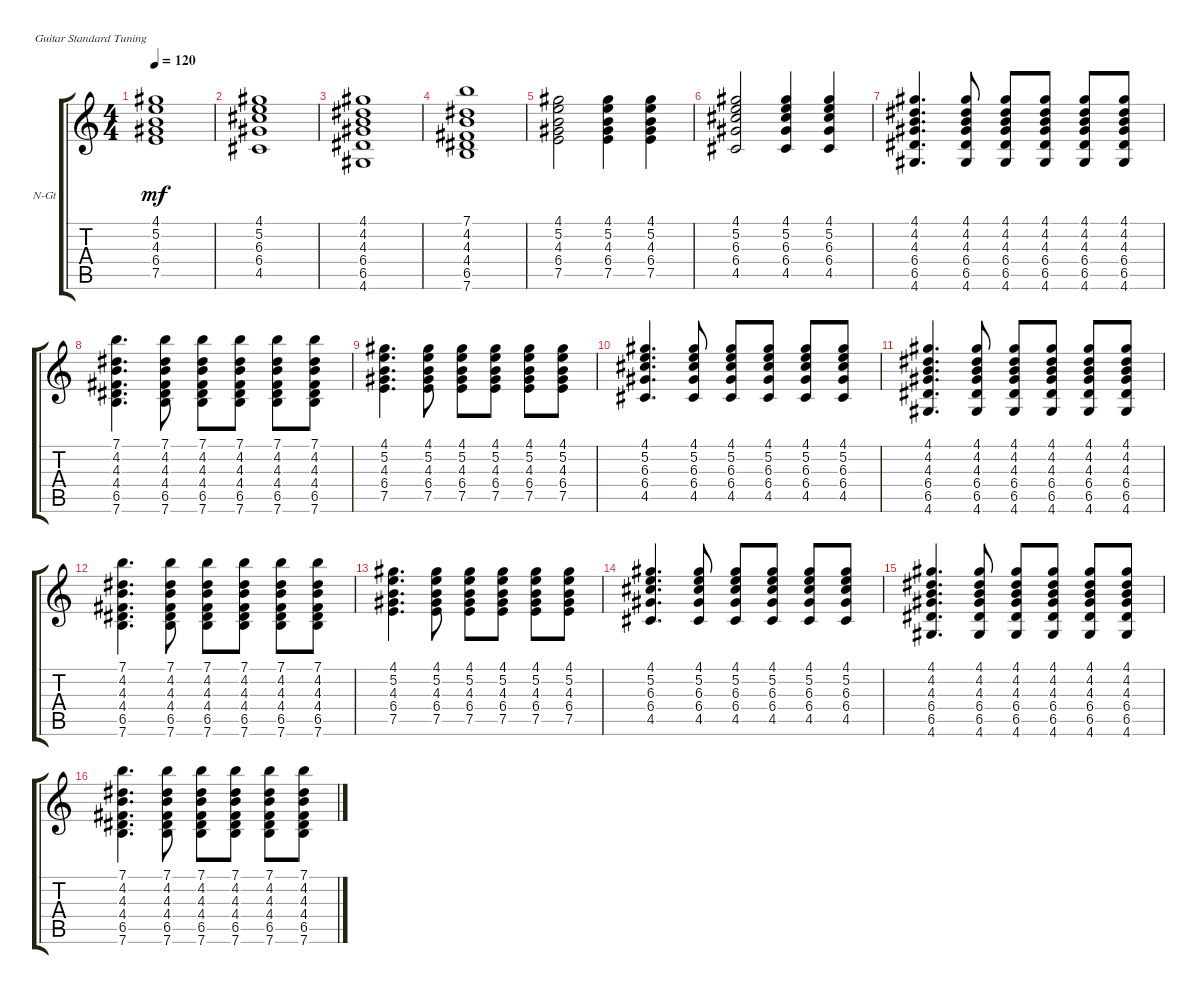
\defaultSystemsLayout 4
\bracketExtendMode groupsimilarinstruments
\firstSystemTrackNameOrientation horizontal
\otherSystemsTrackNameOrientation horizontal
\track ("Nylon Guitar" "N-Gt") {instrument acousticguitarnylon}
\staff {score tabs}
\tuning (E4 B3 G3 D3 A2 E2)
\ts (4 4)
\tempo 120
\clef g2
\ks c
(4.1 5.2 4.3 6.4 7.5).1{dy mf} |
(4.1 5.2 6.4 6.3 4.5).1 |
(4.1 4.2 4.3 6.4 6.5 4.6).1 |
(7.1 7.6 6.5 4.4 4.3 4.2).1 |
(4.1 5.2 4.3 6.4 7.5).2 (4.1 5.2 4.3 6.4 7.5).4 (4.1 5.2 4.3 6.4 7.5).4 |
(4.1 5.2 6.4 6.3 4.5).2 (4.1 5.2 6.4 6.3 4.5).4 (4.1 5.2 6.4 6.3 4.5).4 |
(4.1 4.2 4.3 6.4 6.5 4.6).4{d} (4.1 4.2 4.3 6.4 6.5 4.6).8 (4.1 4.2 4.3 6.4 6.5 4.6).8 (4.1 4.2 4.3 6.4 6.5 4.6).8 (4.1 4.2 4.3 6.4 6.5 4.6).8 (4.1 4.2 4.3 6.4 6.5 4.6).8 |
(7.1 7.6 6.5 4.4 4.3 4.2).4{d} (7.1 7.6 6.5 4.4 4.3 4.2).8 (7.1 7.6 6.5 4.4 4.3 4.2).8 (7.1 7.6 6.5 4.4 4.3 4.2).8 (7.1 7.6 6.5 4.4 4.3 4.2).8 (7.1 7.6 6.5 4.4 4.3 4.2).8 |
(4.1 5.2 4.3 6.4 7.5).4{d} (4.1 5.2 4.3 6.4 7.5).8 (4.1 5.2 4.3 6.4 7.5).8 (4.1 5.2 4.3 6.4 7.5).8 (4.1 5.2 4.3 6.4 7.5).8 (4.1 5.2 4.3 6.4 7.5).8 |
(4.1 5.2 6.4 6.3 4.5).4{d} (4.5 6.4 6.3 5.2 4.1).8 (4.5 6.4 6.3 5.2 4.1).8 (4.5 6.4 6.3 5.2 4.1).8 (4.5 6.4 6.3 5.2 4.1).8 (4.5 6.4 6.3 5.2 4.1).8 |
(4.1 4.2 4.3 6.4 6.5 4.6).4{d} (4.1 4.2 6.4 4.3 6.5 4.6).8 (4.1 4.2 6.4 4.3 6.5 4.6).8 (4.1 4.2 6.4 4.3 6.5 4.6).8 (4.1 4.2 6.4 4.3 6.5 4.6).8 (4.1 4.2 6.4 4.3 6.5 4.6).8 |
(7.1 7.6 6.5 4.4 4.3 4.2).4{d} (7.1 7.6 6.5 4.4 4.3 4.2).8 (7.1 7.6 6.5 4.4 4.3 4.2).8 (7.1 7.6 6.5 4.4 4.3 4.2).8 (7.1 7.6 6.5 4.4 4.3 4.2).8 (7.1 7.6 6.5 4.4 4.3 4.2).8 |
(4.1 5.2 4.3 6.4 7.5).4{d} (4.1 5.2 4.3 6.4 7.5).8 (4.1 5.2 4.3 6.4 7.5).8 (4.1 5.2 4.3 6.4 7.5).8 (4.1 5.2 4.3 6.4 7.5).8 (4.1 5.2 4.3 6.4 7.5).8 |
(4.1 5.2 6.4 6.3 4.5).4{d} (4.5 6.4 6.3 5.2 4.1).8 (4.5 6.4 6.3 5.2 4.1).8 (4.5 6.4 6.3 5.2 4.1).8 (4.5 6.4 6.3 5.2 4.1).8 (4.5 6.4 6.3 5.2 4.1).8 |
(4.1 4.2 4.3 6.4 6.5 4.6).4{d} (4.1 4.2 6.4 4.3 6.5 4.6).8 (4.1 4.2 6.4 4.3 6.5 4.6).8 (4.1 4.2 6.4 4.3 6.5 4.6).8 (4.1 4.2 6.4 4.3 6.5 4.6).8 (4.1 4.2 6.4 4.3 6.5 4.6).8 |
(7.1 7.6 6.5 4.4 4.3 4.2).4{d} (7.1 7.6 6.5 4.4 4.3 4.2).8 (7.1 7.6 6.5 4.4 4.3 4.2).8 (7.1 7.6 6.5 4.4 4.3 4.2).8 (7.1 7.6 6.5 4.4 4.3 4.2).8 (7.1 7.6 6.5 4.4 4.3 4.2).8
